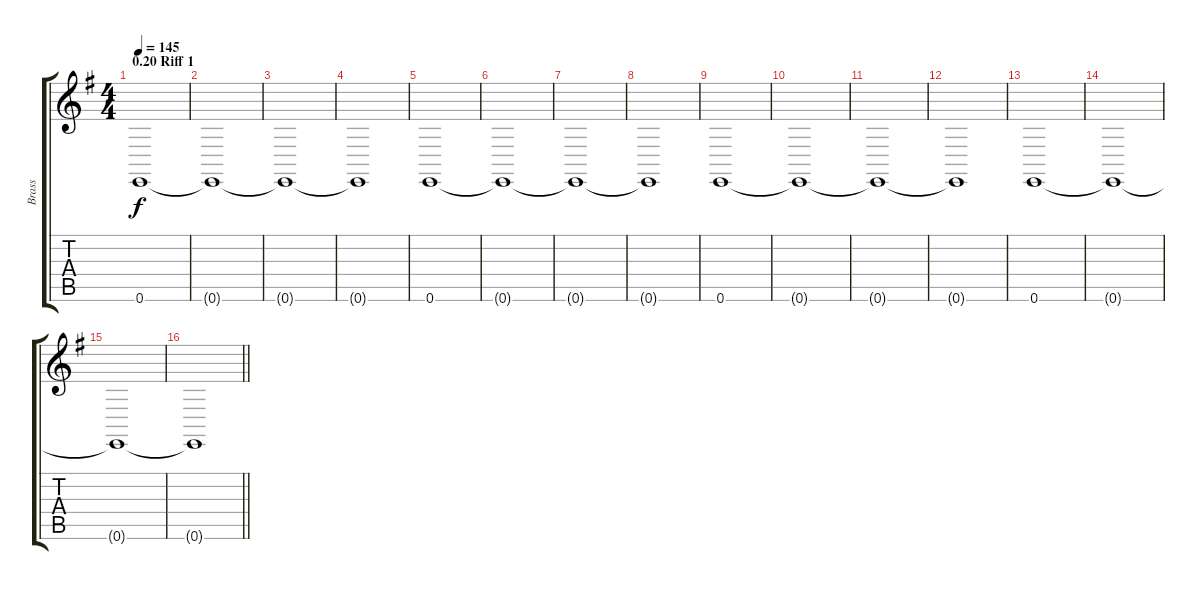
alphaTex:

\track ("Brass" "Brass") {instrument tuba}
\staff {score tabs}
\tuning (E4 B3 G3 D3 A2 E2) {hide}
\ts (4 4)
\section ("" "0.20 Riff 1")
\tempo 145
\clef g2
\ks eminor
0.6.1{dy f} |
0.6{t}.1 |
0.6{t}.1 |
0.6{t}.1 |
0.6.1 |
0.6{t}.1 |
0.6{t}.1 |
0.6{t}.1 |
0.6.1 |
0.6{t}.1 |
0.6{t}.1 |
0.6{t}.1 |
0.6.1 |
0.6{t}.1 |
0.6{t}.1 |
\barLineRight lightlight
0.6{t}.1
